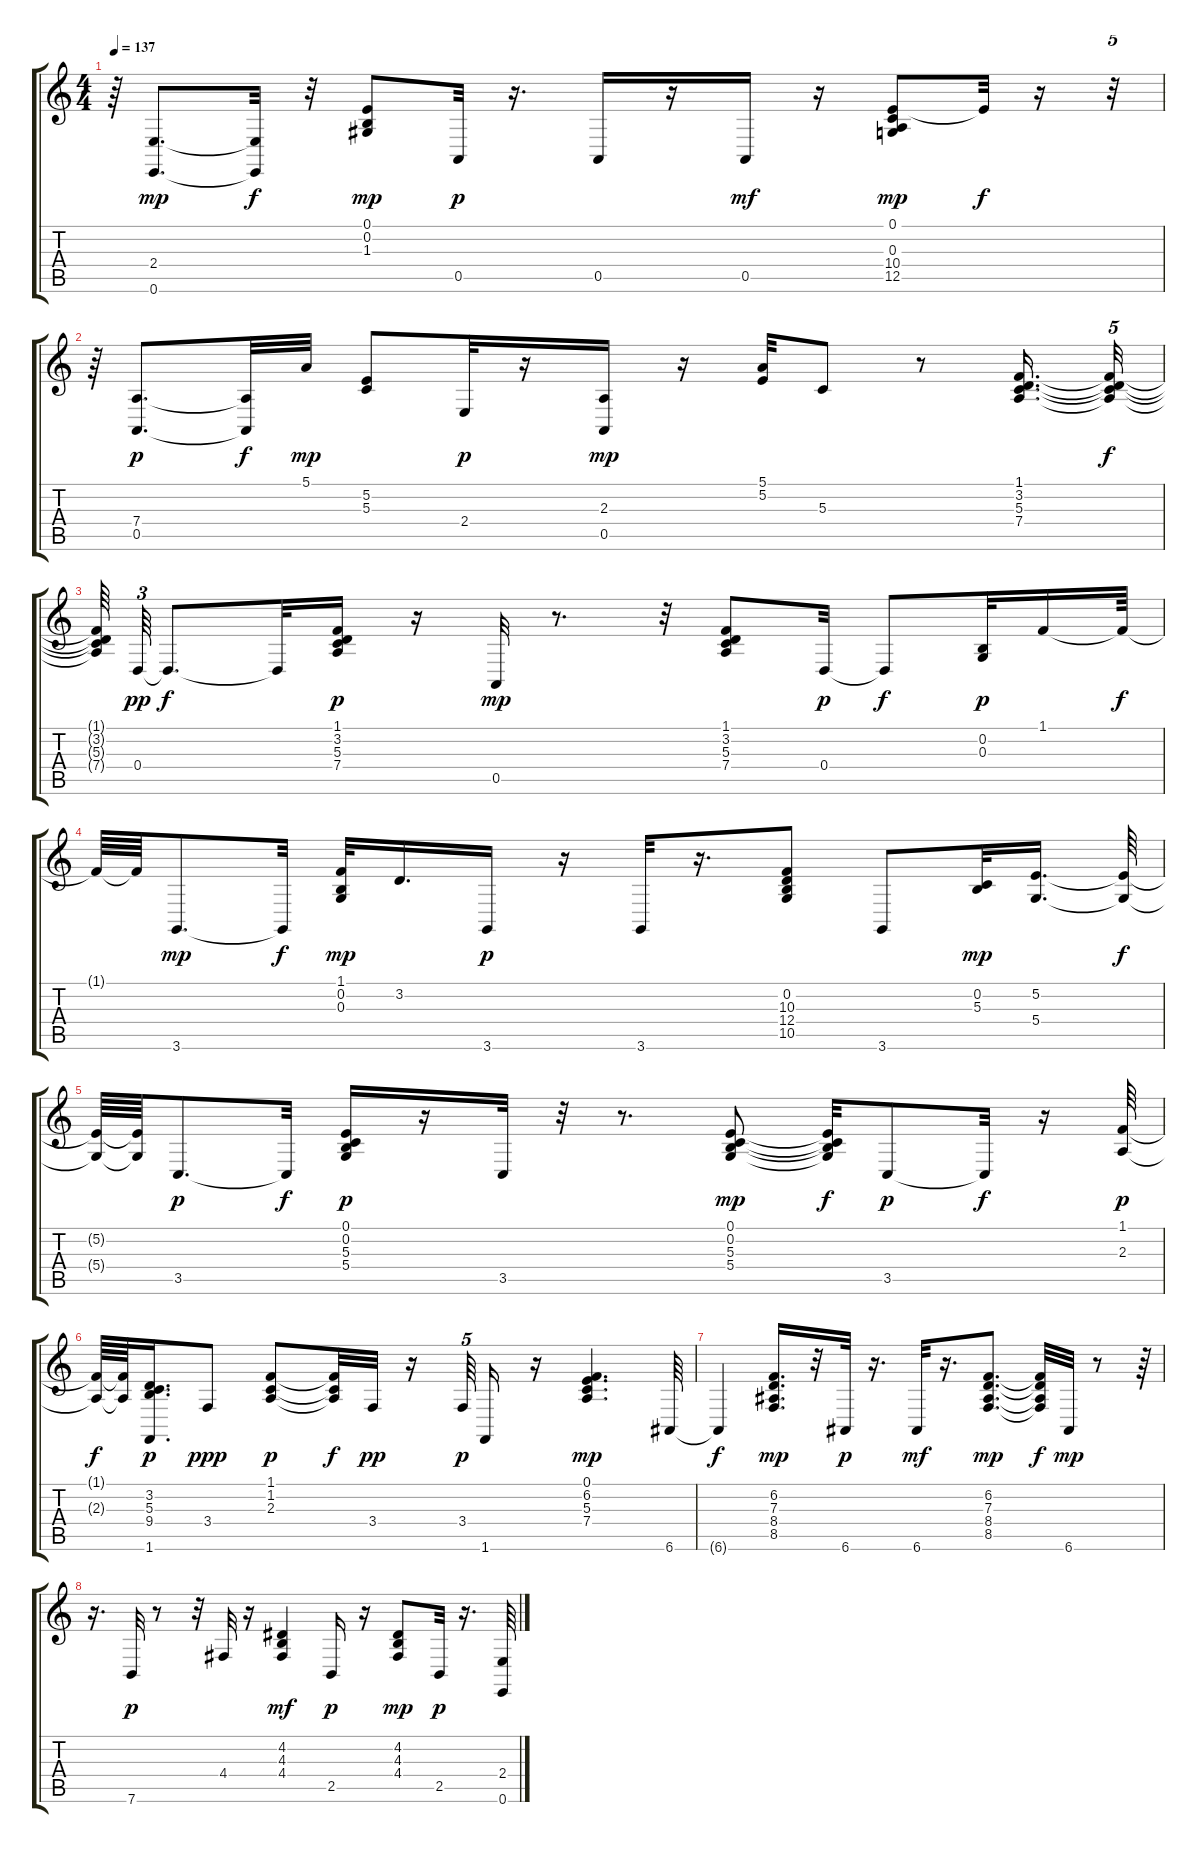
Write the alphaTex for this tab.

\track "" {instrument brightacousticpiano}
\staff {score tabs}
\tuning (E4 B3 G3 D3 A2 E2) {hide}
\ts (4 4)
\tempo 137
\clef g2
\ks c
r.64{dy p} (2.4 0.6).8{d dy mp} (2.4{t} 0.6{t}).32{dy f} r.32 (0.1 0.2 1.3).8{dy mp} 0.5.32{dy p} r.16{d} 0.5.16 r.16 0.5.16{dy mf} r.16 (0.1 0.3 10.4 12.5).8{dy mp} 0.1{t}.32{dy f} r.16 r.32{tu (5 4)} |
r.64 (7.4 0.5).8{d dy p} (7.4{t} 0.5{t}).32{dy f} 5.1.32{dy mp} (5.2 5.3).8 2.4.32{dy p} r.16 (2.3 0.5).16{dy mp} r.16 (5.1 5.2).32 5.3.8 r.8 (1.1 3.2 5.3 7.4).16{d} (1.1{t} 3.2{t} 5.3{t} 7.4{t}).32{tu (5 4) dy f} |
(1.1{t} 3.2{t} 5.3{t} 7.4{t}).64{beam splitsecondary} 0.4.64{tu (3 2) dy pp} 0.4{t}.8{d dy f} 0.4{t}.32 (1.1 3.2 5.3 7.4).16{dy p} r.16 0.5.32{dy mp} r.8{d} r.32 (1.1 3.2 5.3 7.4).8 0.4.32{dy p} 0.4{t}.8{dy f} (0.2 0.3).32{dy p} 1.1.16 1.1{t}.64{dy f} |
1.1{t}.64 1.1{t}.64 3.6.8{d dy mp} 3.6{t}.32{dy f} (1.1 0.2 0.3).32{dy mp} 3.2.16{d} 3.6.16{dy p} r.16 3.6.32 r.16{d} (0.2 10.3 12.4 10.5).8 3.6.8 (0.2 5.3).32{dy mp} (5.2 5.4).16{d} (5.2{t} 5.4{t}).64{dy f} |
(5.2{t} 5.4{t}).64 (5.2{t} 5.4{t}).64 3.5.8{d dy p} 3.5{t}.32{dy f} (0.1 0.2 5.3 5.4).16{dy p} r.16 3.5.32 r.32 r.8{d} (0.1 0.2 5.3 5.4).8{dy mp} (0.1{t} 0.2{t} 5.3{t} 5.4{t}).32{dy f} 3.5.8{dy p} 3.5{t}.32{dy f} r.16 (1.1 2.3).64{dy p} |
(1.1{t} 2.3{t}).64{dy f} (1.1{t} 2.3{t}).64 (3.2 5.3 9.4 1.6).16{d dy p} 3.4.8{dy ppp} (1.1 1.2 2.3).8{dy p} (1.1{t} 1.2{t} 2.3{t}).32{dy f} 3.4.32{dy pp} r.16 3.4.64{tu (5 4) dy p} 1.6.16 r.16 (0.1 6.2 5.3 7.4).4{d dy mp} 6.6.64 |
6.6{t}.4{dy f} (6.2 7.3 8.4 8.5).16{d dy mp} r.32 6.6.32{dy p} r.16{d} 6.6.32{dy mf} r.16{d} (6.2 7.3 8.4 8.5).8{d dy mp} (6.2{t} 7.3{t} 8.4{t} 8.5{t}).32{dy f} 6.6.32{dy mp} r.8 r.64 |
r.16{d} 7.6.32{dy p} r.8 r.32 4.4.32 r.16 (4.2 4.3 4.4).4{dy mf} 2.5.16{dy p} r.16 (4.2 4.3 4.4).8{dy mp} 2.5.32{dy p} r.16{d} (2.4 0.6).64
